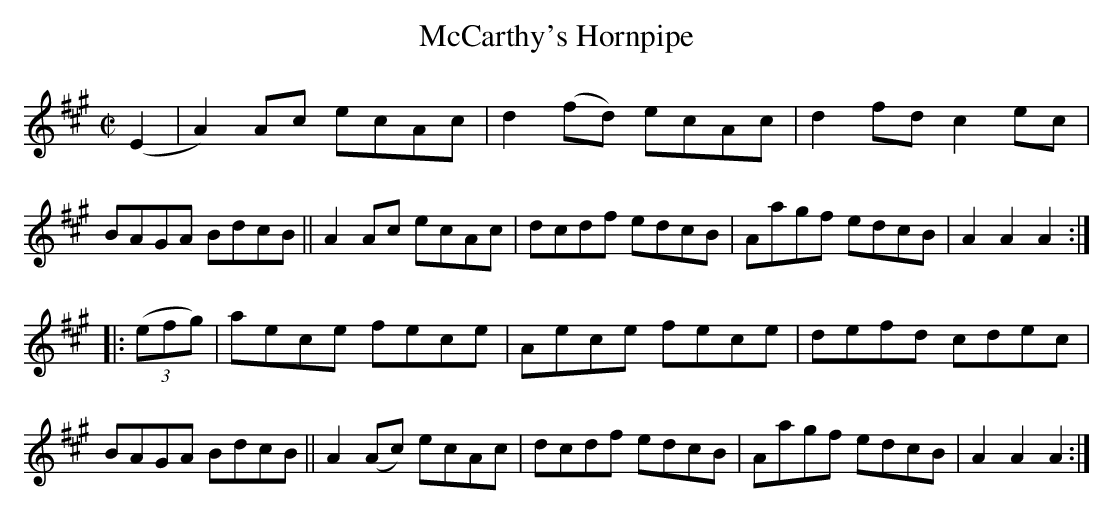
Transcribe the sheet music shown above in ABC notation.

X:1
T: McCarthy's Hornpipe
M: C|
L: 1/8
K: A
(E2 |\
A2)Ac ecAc | d2(fd) ecAc | d2fd c2ec | BAGA BdcB ||\
A2Ac  ecAc | dcdf   edcB | Aagf edcB | A2A2 A2 :|
|: (3(efg) |\
aece   fece | Aece fece | defd cdec | BAGA BdcB ||\
A2(Ac) ecAc | dcdf edcB | Aagf edcB | A2A2 A2 :|
